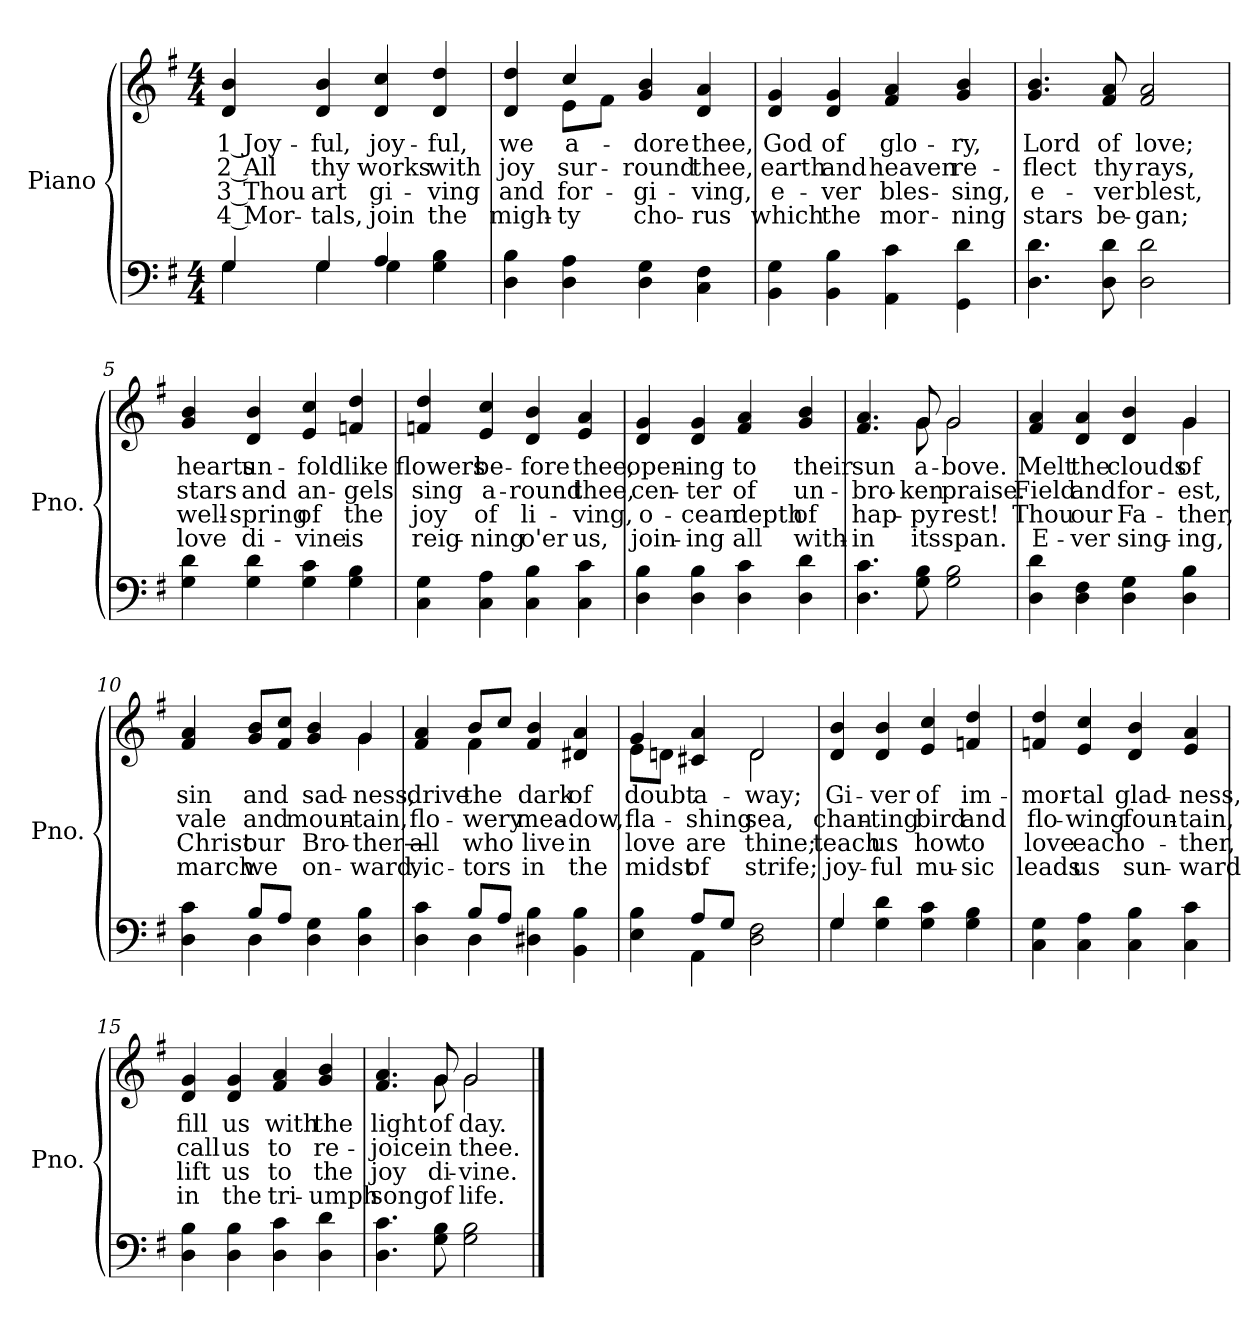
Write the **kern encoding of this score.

**kern	**kern	**text	**text	**text	**text
*part2	*part1	*part1	*part1	*part1	*part1
*staff2	*staff1	*staff1	*staff1	*staff1	*staff1
*I"Piano	*I"Piano	*	*	*	*
*I'Pno.	*I'Pno.	*	*	*	*
!!LO:PB:g=z
*clefF4	*clefG2	*	*	*	*
*k[f#]	*k[f#]	*	*	*	*
*G:	*G:	*	*	*	*
*M4/4	*M4/4	*	*	*	*
=1	=1	=1	=1	=1	=1
*^	*	*	*	*	*
!	!	!	!LO:LY:b:color=#000000	!LO:LY:b:color=#000000	!LO:LY:b:color=#000000	!LO:LY:b:color=#000000
4Gi/	4Gi\	4di/ 4bi	1 Joy-	2 All	3 Thou	4 Mor-
!	!	!	!LO:LY:b:color=#000000	!LO:LY:b:color=#000000	!LO:LY:b:color=#000000	!LO:LY:b:color=#000000
4Gi/	4Gi\	4di/ 4bi	-ful,	thy	-art	tals,
!	!	!	!LO:LY:b:color=#000000	!LO:LY:b:color=#000000	!LO:LY:b:color=#000000	!LO:LY:b:color=#000000
4Ai/	4Gi\	4di/ 4cci	joy-	works	gi-	-join
!	!	!	!LO:LY:b:color=#000000	!LO:LY:b:color=#000000	!LO:LY:b:color=#000000	!LO:LY:b:color=#000000
4Gi\ 4Bi	4ryy	4di/ 4ddi	-ful,	with	ving	the
=2	=2	=2	=2	=2	=2	=2
!	!	!	!LO:LY:b:color=#000000	!LO:LY:b:color=#000000	!LO:LY:b:color=#000000	!LO:LY:b:color=#000000
*v	*v	*^	*	*	*	*
4Di\ 4Bi	4di/ 4ddi	4ryy	we	joy	and	migh-
!	!	!	!LO:LY:b:color=#000000	!LO:LY:b:color=#000000	!LO:LY:b:color=#000000	!LO:LY:b:color=#000000
4Di\ 4Ai	4cci/	8ei\L	a-	sur-	-for-	-ty
.	.	8f#i\J	.	.	.	.
!	!	!	!LO:LY:b:color=#000000	!LO:LY:b:color=#000000	!LO:LY:b:color=#000000	!LO:LY:b:color=#000000
4Di\ 4Gi	4gi/ 4bi	2ryy	-dore	-round	gi-	-cho-
!	!	!	!LO:LY:b:color=#000000	!LO:LY:b:color=#000000	!LO:LY:b:color=#000000	!LO:LY:b:color=#000000
4Ci\ 4F#i	4di/ 4ai	.	thee,	thee,	-ving,	rus
*	*v	*v	*	*	*	*
=3	=3	=3	=3	=3	=3
!	!	!LO:LY:b:color=#000000	!LO:LY:b:color=#000000	!LO:LY:b:color=#000000	!LO:LY:b:color=#000000
4BBi\ 4Gi	4di/ 4gi	God	earth	e-	-which
!	!	!LO:LY:b:color=#000000	!LO:LY:b:color=#000000	!LO:LY:b:color=#000000	!LO:LY:b:color=#000000
4BBi\ 4Bi	4di/ 4gi	of	and	ver	the
!	!	!LO:LY:b:color=#000000	!LO:LY:b:color=#000000	!LO:LY:b:color=#000000	!LO:LY:b:color=#000000
4AAi\ 4ci	4f#i/ 4ai	glo-	heaven	bles-	-mor-
!	!	!LO:LY:b:color=#000000	!LO:LY:b:color=#000000	!LO:LY:b:color=#000000	!LO:LY:b:color=#000000
4GGi\ 4di	4gi/ 4bi	-ry,	re-	-sing,	ning
=4	=4	=4	=4	=4	=4
!	!	!LO:LY:b:color=#000000	!LO:LY:b:color=#000000	!LO:LY:b:color=#000000	!LO:LY:b:color=#000000
4.Di\ 4.di	4.gi/ 4.bi	Lord	-flect	e-	-stars
!	!	!LO:LY:b:color=#000000	!LO:LY:b:color=#000000	!LO:LY:b:color=#000000	!LO:LY:b:color=#000000
8Di\ 8diL	8f#i/ 8aiL	of	thy	ver	be-
!	!	!LO:LY:b:color=#000000	!LO:LY:b:color=#000000	!LO:LY:b:color=#000000	!LO:LY:b:color=#000000
2Di\ 2di	2f#i/ 2ai	love;	rays,	-blest,	gan;
!!LO:LB:g=z
=5	=5	=5	=5	=5	=5
!	!	!LO:LY:b:color=#000000	!LO:LY:b:color=#000000	!LO:LY:b:color=#000000	!LO:LY:b:color=#000000
4Gi\ 4di	4gi/ 4bi	hearts	stars	well-	-love
!	!	!LO:LY:b:color=#000000	!LO:LY:b:color=#000000	!LO:LY:b:color=#000000	!LO:LY:b:color=#000000
4Gi\ 4di	4di/ 4bi	un-	and	spring	di-
!	!	!LO:LY:b:color=#000000	!LO:LY:b:color=#000000	!LO:LY:b:color=#000000	!LO:LY:b:color=#000000
4Gi\ 4ci	4ei/ 4cci	-fold	an-	-of	vine
!	!	!LO:LY:b:color=#000000	!LO:LY:b:color=#000000	!LO:LY:b:color=#000000	!LO:LY:b:color=#000000
4Gi\ 4Bi	4fni/ 4ddi	like	-gels	the	is
=6	=6	=6	=6	=6	=6
!	!	!LO:LY:b:color=#000000	!LO:LY:b:color=#000000	!LO:LY:b:color=#000000	!LO:LY:b:color=#000000
4Ci\ 4Gi	4fni/ 4ddi	flowers	sing	joy	reig-
!	!	!LO:LY:b:color=#000000	!LO:LY:b:color=#000000	!LO:LY:b:color=#000000	!LO:LY:b:color=#000000
4Ci\ 4Ai	4ei/ 4cci	be-	a-	-of	ning
!	!	!LO:LY:b:color=#000000	!LO:LY:b:color=#000000	!LO:LY:b:color=#000000	!LO:LY:b:color=#000000
4Ci\ 4Bi	4di/ 4bi	-fore	-round	li-	-o'er
!	!	!LO:LY:b:color=#000000	!LO:LY:b:color=#000000	!LO:LY:b:color=#000000	!LO:LY:b:color=#000000
4Ci\ 4ci	4ei/ 4ai	thee,	thee,	ving,	us,
=7	=7	=7	=7	=7	=7
!	!	!LO:LY:b:color=#000000	!LO:LY:b:color=#000000	!LO:LY:b:color=#000000	!LO:LY:b:color=#000000
4Di\ 4Bi	4di/ 4gi	open-	cen-	o-	-join-
!	!	!LO:LY:b:color=#000000	!LO:LY:b:color=#000000	!LO:LY:b:color=#000000	!LO:LY:b:color=#000000
4Di\ 4Bi	4di/ 4gi	-ing	-ter	-cean	ing
!	!	!LO:LY:b:color=#000000	!LO:LY:b:color=#000000	!LO:LY:b:color=#000000	!LO:LY:b:color=#000000
4Di\ 4ci	4f#i/ 4ai	to	of	depth	all
!	!	!LO:LY:b:color=#000000	!LO:LY:b:color=#000000	!LO:LY:b:color=#000000	!LO:LY:b:color=#000000
4Di\ 4di	4gi/ 4bi	their	un-	of	with-
=8	=8	=8	=8	=8	=8
!	!	!LO:LY:b:color=#000000	!LO:LY:b:color=#000000	!LO:LY:b:color=#000000	!LO:LY:b:color=#000000
*	*^	*	*	*	*
4.Di\ 4.ci	4.f#i/ 4.ai	4.ryy	sun	-bro-	-hap-	-in
!	!	!	!LO:LY:b:color=#000000	!LO:LY:b:color=#000000	!LO:LY:b:color=#000000	!LO:LY:b:color=#000000
8Gi\ 8BiL	8gi/L	8gi\	a-	-ken	py	its
!	!	!	!LO:LY:b:color=#000000	!LO:LY:b:color=#000000	!LO:LY:b:color=#000000	!LO:LY:b:color=#000000
2Gi\ 2Bi	2gi/	2gi\	-bove.	praise.	rest!	span.
!!LO:LB:g=z	!!
=9	=9	=9	=9	=9	=9	=9
!	!	!	!LO:LY:b:color=#000000	!LO:LY:b:color=#000000	!LO:LY:b:color=#000000	!LO:LY:b:color=#000000
4Di\ 4di	4f#i/ 4ai	2.ryy	Melt	Field	Thou	E-
!	!	!	!LO:LY:b:color=#000000	!LO:LY:b:color=#000000	!LO:LY:b:color=#000000	!LO:LY:b:color=#000000
4Di\ 4F#i	4di/ 4ai	.	the	and	-our	ver
!	!	!	!LO:LY:b:color=#000000	!LO:LY:b:color=#000000	!LO:LY:b:color=#000000	!LO:LY:b:color=#000000
4Di\ 4Gi	4di/ 4bi	.	clouds	for-	Fa-	-sing-
!	!	!	!LO:LY:b:color=#000000	!LO:LY:b:color=#000000	!LO:LY:b:color=#000000	!LO:LY:b:color=#000000
4Di\ 4Bi	4gi/	4gi\	of	-est,	-ther,	ing,
=10	=10	=10	=10	=10	=10	=10
*^	*	*	*	*	*	*
!	!	!	!	!LO:LY:b:color=#000000	!LO:LY:b:color=#000000	!LO:LY:b:color=#000000	!LO:LY:b:color=#000000
4Di\ 4ci	4ryy	4f#i/ 4ai	2.ryy	sin	vale	Christ	march
!	!	!	!	!LO:LY:b:color=#000000	!LO:LY:b:color=#000000	!LO:LY:b:color=#000000	!LO:LY:b:color=#000000
8Bi/L	4Di\	8gi/ 8biL	.	and	and	our	we
8Ai/J	.	8f#i/ 8cciJ	.	.	.	.	.
!	!	!	!	!LO:LY:b:color=#000000	!LO:LY:b:color=#000000	!LO:LY:b:color=#000000	!LO:LY:b:color=#000000
4Di\ 4Gi	2ryy	4gi/ 4bi	.	sad-	moun-	Bro-	-on-
!	!	!	!	!LO:LY:b:color=#000000	!LO:LY:b:color=#000000	!LO:LY:b:color=#000000	!LO:LY:b:color=#000000
4Di\ 4Bi	.	4gi/	4gi\	-ness,	-tain,	-ther—	ward,
=11	=11	=11	=11	=11	=11	=11	=11
!	!	!	!	!LO:LY:b:color=#000000	!LO:LY:b:color=#000000	!LO:LY:b:color=#000000	!LO:LY:b:color=#000000
4Di\ 4ci	4ryy	4f#i/ 4ai	4ryy	drive	flo-	all	vic-
!	!	!	!	!LO:LY:b:color=#000000	!LO:LY:b:color=#000000	!LO:LY:b:color=#000000	!LO:LY:b:color=#000000
8Bi/L	4Di\	8bi/L	4f#i\	the	-wery	-who	tors
8Ai/J	.	8cci/J	.	.	.	.	.
!	!	!	!	!LO:LY:b:color=#000000	!LO:LY:b:color=#000000	!LO:LY:b:color=#000000	!LO:LY:b:color=#000000
4D#Xi\ 4Bi	2ryy	4f#i/ 4bi	2ryy	dark	mea-	live	in
!	!	!	!	!LO:LY:b:color=#000000	!LO:LY:b:color=#000000	!LO:LY:b:color=#000000	!LO:LY:b:color=#000000
4BBi\ 4Bi	.	4d#Xi/ 4ai	.	of	-dow,	in	the
=12	=12	=12	=12	=12	=12	=12	=12
!	!	!	!	!LO:LY:b:color=#000000	!LO:LY:b:color=#000000	!LO:LY:b:color=#000000	!LO:LY:b:color=#000000
4Ei\ 4Bi	4ryy	4gi/	8ei\L	doubt	fla-	love	midst
.	.	.	8dni\J	.	.	.	.
!	!	!	!	!LO:LY:b:color=#000000	!LO:LY:b:color=#000000	!LO:LY:b:color=#000000	!LO:LY:b:color=#000000
8Ai/L	4AAi\	4c#Xi/ 4ai	4ryy	a-	-shing	are	of
8Gi/J	.	.	.	.	.	.	.
!	!	!	!	!LO:LY:b:color=#000000	!LO:LY:b:color=#000000	!LO:LY:b:color=#000000	!LO:LY:b:color=#000000
2Di\ 2F#i	2ryy	2di/	2di\	-way;	sea,	thine;	strife;
!!LO:LB:g=z
=13	=13	=13	=13	=13	=13	=13	=13
!	!	!	!	!LO:LY:b:color=#000000	!LO:LY:b:color=#000000	!LO:LY:b:color=#000000	!LO:LY:b:color=#000000
*	*	*v	*v	*	*	*	*
4Gi/	4Gi\	4di/ 4bi	Gi-	chan-	teach	joy-
!	!	!	!LO:LY:b:color=#000000	!LO:LY:b:color=#000000	!LO:LY:b:color=#000000	!LO:LY:b:color=#000000
4Gi\ 4di	2.ryy	4di/ 4bi	-ver	-ting	-us	ful
!	!	!	!LO:LY:b:color=#000000	!LO:LY:b:color=#000000	!LO:LY:b:color=#000000	!LO:LY:b:color=#000000
4Gi\ 4ci	.	4ei/ 4cci	of	bird	how	mu-
!	!	!	!LO:LY:b:color=#000000	!LO:LY:b:color=#000000	!LO:LY:b:color=#000000	!LO:LY:b:color=#000000
4Gi\ 4Bi	.	4fni/ 4ddi	im-	and	-to	sic
*v	*v	*	*	*	*	*
=14	=14	=14	=14	=14	=14
!	!	!LO:LY:b:color=#000000	!LO:LY:b:color=#000000	!LO:LY:b:color=#000000	!LO:LY:b:color=#000000
4Ci\ 4Gi	4fni/ 4ddi	-mor-	flo-	love	leads
!	!	!LO:LY:b:color=#000000	!LO:LY:b:color=#000000	!LO:LY:b:color=#000000	!LO:LY:b:color=#000000
4Ci\ 4Ai	4ei/ 4cci	-tal	-wing	each	us
!	!	!LO:LY:b:color=#000000	!LO:LY:b:color=#000000	!LO:LY:b:color=#000000	!LO:LY:b:color=#000000
4Ci\ 4Bi	4di/ 4bi	glad-	foun-	o-	-sun-
!	!	!LO:LY:b:color=#000000	!LO:LY:b:color=#000000	!LO:LY:b:color=#000000	!LO:LY:b:color=#000000
4Ci\ 4ci	4ei/ 4ai	-ness,	-tain,	-ther,	ward
=15	=15	=15	=15	=15	=15
!	!	!LO:LY:b:color=#000000	!LO:LY:b:color=#000000	!LO:LY:b:color=#000000	!LO:LY:b:color=#000000
4Di\ 4Bi	4di/ 4gi	fill	call	lift	in
!	!	!LO:LY:b:color=#000000	!LO:LY:b:color=#000000	!LO:LY:b:color=#000000	!LO:LY:b:color=#000000
4Di\ 4Bi	4di/ 4gi	us	us	us	the
!	!	!LO:LY:b:color=#000000	!LO:LY:b:color=#000000	!LO:LY:b:color=#000000	!LO:LY:b:color=#000000
4Di\ 4ci	4f#i/ 4ai	with	to	to	tri-
!	!	!LO:LY:b:color=#000000	!LO:LY:b:color=#000000	!LO:LY:b:color=#000000	!LO:LY:b:color=#000000
4Di\ 4di	4gi/ 4bi	the	re-	-the	umph
=16	=16	=16	=16	=16	=16
!	!	!LO:LY:b:color=#000000	!LO:LY:b:color=#000000	!LO:LY:b:color=#000000	!LO:LY:b:color=#000000
*	*^	*	*	*	*
4.Di\ 4.ci	4.f#i/ 4.ai	4.ryy	light	-joice	joy	song
!	!	!	!LO:LY:b:color=#000000	!LO:LY:b:color=#000000	!LO:LY:b:color=#000000	!LO:LY:b:color=#000000
8Gi\ 8BiL	8gi/L	8gi\	of	in	di-	-of
!	!	!	!LO:LY:b:color=#000000	!LO:LY:b:color=#000000	!LO:LY:b:color=#000000	!LO:LY:b:color=#000000
2Gi\ 2Bi	2gi/	2gi\	day.	thee.	vine.	life.
*	*v	*v	*	*	*	*
==	==	==	==	==	==
*-	*-	*-	*-	*-	*-
